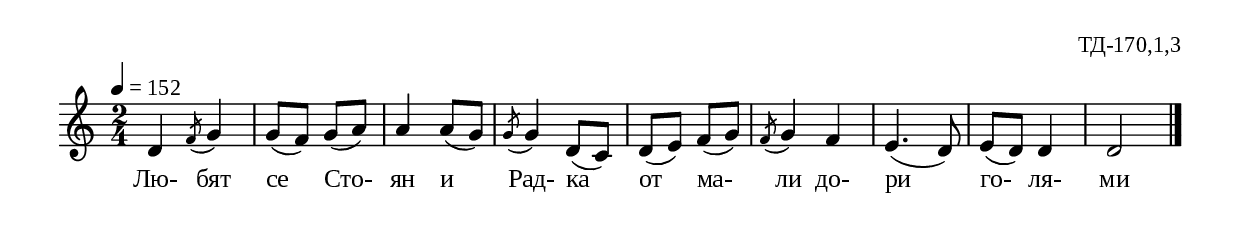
%{
TD_170_1_03_razdel1 (залепен лист)
%}

\include "td-preamble.ly"

\score {
\relative c' {
 \tempo 4 = 152
  \time 2/4
 d4 \acciaccatura f8 g4 g8( f) g( a) a4 a8( g) 
 \acciaccatura g8 g4 d8( c) 
 d( e) f( g)
 \acciaccatura f8 g4 f | e4.( d8) e( d) d4 d2
 \bar "|." 
}
\addlyrics {Лю- бят се Сто- ян и Рад- ка от ма- ли до- ри го- ля- ми }
%
\layout {
  indent = #0
  line-width = 190\mm
  ragged-right=##f
}
%
\midi { 
	\context {
		\Score
		tempoWholesPerMinute = #(ly:make-moment 152 4)
		}
	}
}

\header{
  opus = "ТД-170,1,3"
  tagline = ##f
}


